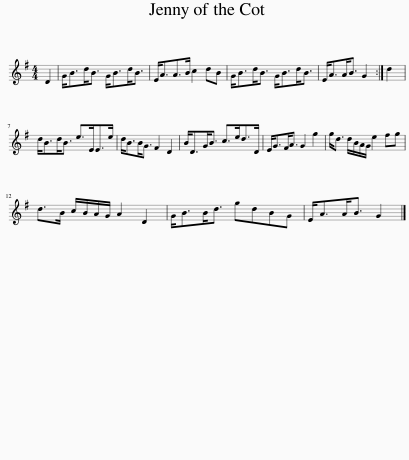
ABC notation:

X:1
L:1/8
M:4/4
I:linebreak $
K:G
V:1 treble
V:1
 D2 | G<Bd<B G<Bd<B | E<AA>B c2 dB | G<Bd<B G<Bd<B | E<AA<B G2 :| %5
 d2 |$ d<Bd<B e>EE>e | d<BB<G F2 D2 | B<DG<B c>ed>D | E<GF<A G2 g2 | %10
 g<d d/B/A/G/ e2 fg |$ d>B c/B/A/G/ A2 D2 | G<BB<d gdBG | E<AA<B G2 |] %14
